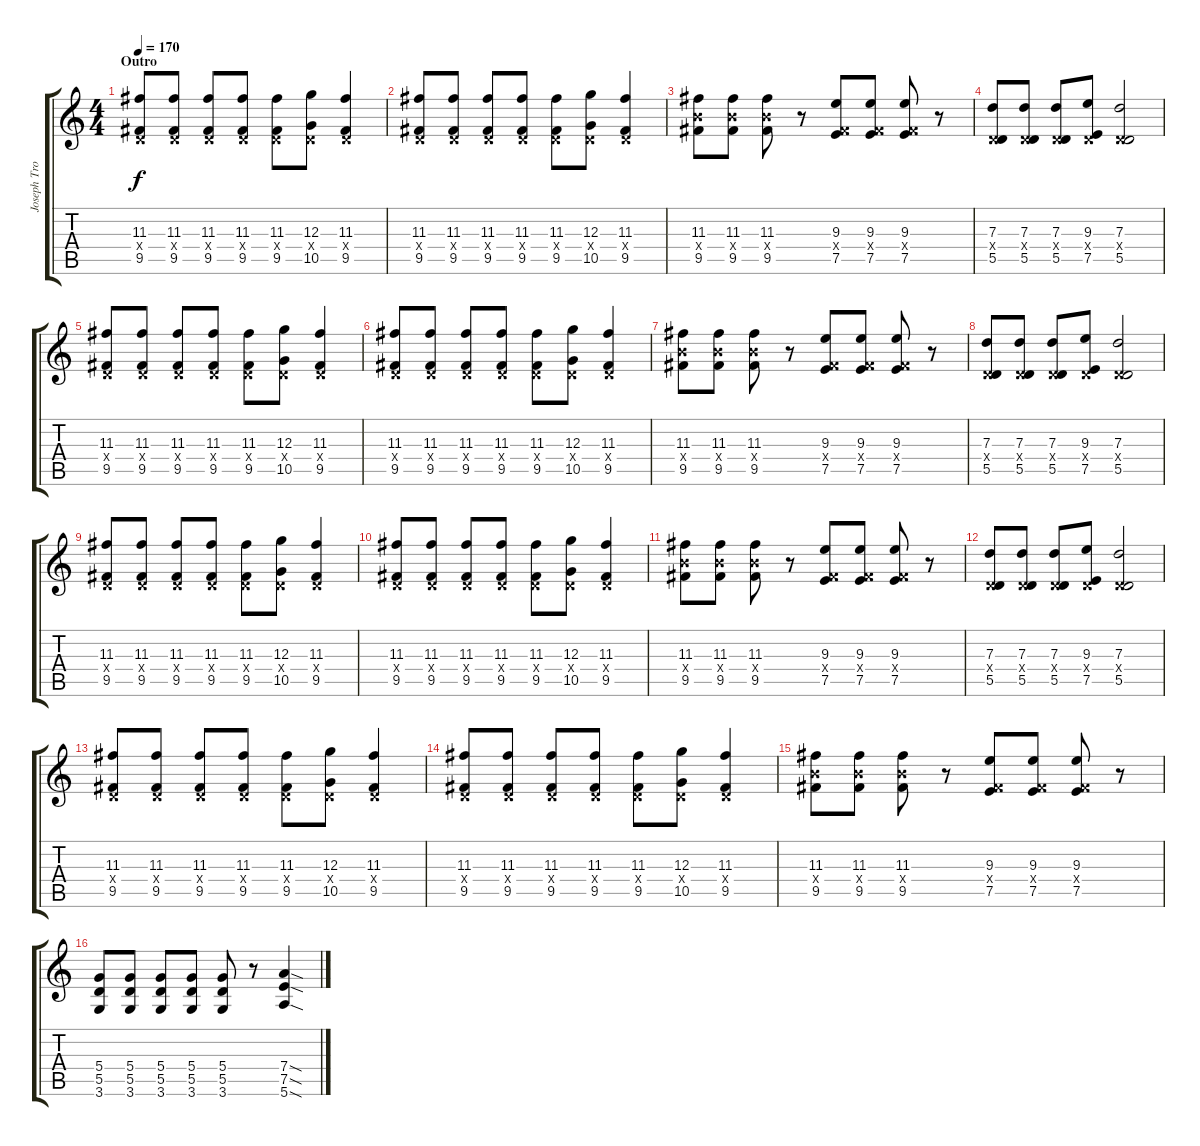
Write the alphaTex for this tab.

\track ("Joseph Trohman (Lead Overdubs)" "Joseph Tro") {instrument distortionguitar}
\staff {score tabs}
\tuning (E4 B3 G3 D3 A2 E2) {hide}
\ts (4 4)
\section ("" "Outro")
\tempo 170
\clef g2
\ks c
(11.3 0.4{x} 9.5).8{dy f} (11.3 0.4{x} 9.5).8 (11.3 0.4{x} 9.5).8 (11.3 0.4{x} 9.5).8 (11.3 0.4{x} 9.5).8 (12.3 0.4{x} 10.5).8 (11.3 0.4{x} 9.5).4 |
(11.3 0.4{x} 9.5).8 (11.3 0.4{x} 9.5).8 (11.3 0.4{x} 9.5).8 (11.3 0.4{x} 9.5).8 (11.3 0.4{x} 9.5).8 (12.3 0.4{x} 10.5).8 (11.3 0.4{x} 9.5).4 |
(11.3 9.4{x} 9.5).8 (11.3 9.4{x} 9.5).8 (11.3 9.4{x} 9.5).8 r.8 (9.3 4.4{x} 7.5).8 (9.3 4.4{x} 7.5).8 (9.3 4.4{x} 7.5).8 r.8 |
(7.3 0.4{x} 5.5).8 (7.3 0.4{x} 5.5).8 (7.3 0.4{x} 5.5).8 (9.3 0.4{x} 7.5).8 (7.3 0.4{x} 5.5).2 |
(11.3 0.4{x} 9.5).8 (11.3 0.4{x} 9.5).8 (11.3 0.4{x} 9.5).8 (11.3 0.4{x} 9.5).8 (11.3 0.4{x} 9.5).8 (12.3 0.4{x} 10.5).8 (11.3 0.4{x} 9.5).4 |
(11.3 0.4{x} 9.5).8 (11.3 0.4{x} 9.5).8 (11.3 0.4{x} 9.5).8 (11.3 0.4{x} 9.5).8 (11.3 0.4{x} 9.5).8 (12.3 0.4{x} 10.5).8 (11.3 0.4{x} 9.5).4 |
(11.3 9.4{x} 9.5).8 (11.3 9.4{x} 9.5).8 (11.3 9.4{x} 9.5).8 r.8 (9.3 4.4{x} 7.5).8 (9.3 4.4{x} 7.5).8 (9.3 4.4{x} 7.5).8 r.8 |
(7.3 0.4{x} 5.5).8 (7.3 0.4{x} 5.5).8 (7.3 0.4{x} 5.5).8 (9.3 0.4{x} 7.5).8 (7.3 0.4{x} 5.5).2 |
(11.3 0.4{x} 9.5).8 (11.3 0.4{x} 9.5).8 (11.3 0.4{x} 9.5).8 (11.3 0.4{x} 9.5).8 (11.3 0.4{x} 9.5).8 (12.3 0.4{x} 10.5).8 (11.3 0.4{x} 9.5).4 |
(11.3 0.4{x} 9.5).8 (11.3 0.4{x} 9.5).8 (11.3 0.4{x} 9.5).8 (11.3 0.4{x} 9.5).8 (11.3 0.4{x} 9.5).8 (12.3 0.4{x} 10.5).8 (11.3 0.4{x} 9.5).4 |
(11.3 9.4{x} 9.5).8 (11.3 9.4{x} 9.5).8 (11.3 9.4{x} 9.5).8 r.8 (9.3 4.4{x} 7.5).8 (9.3 4.4{x} 7.5).8 (9.3 4.4{x} 7.5).8 r.8 |
(7.3 0.4{x} 5.5).8 (7.3 0.4{x} 5.5).8 (7.3 0.4{x} 5.5).8 (9.3 0.4{x} 7.5).8 (7.3 0.4{x} 5.5).2 |
(11.3 0.4{x} 9.5).8 (11.3 0.4{x} 9.5).8 (11.3 0.4{x} 9.5).8 (11.3 0.4{x} 9.5).8 (11.3 0.4{x} 9.5).8 (12.3 0.4{x} 10.5).8 (11.3 0.4{x} 9.5).4 |
(11.3 0.4{x} 9.5).8 (11.3 0.4{x} 9.5).8 (11.3 0.4{x} 9.5).8 (11.3 0.4{x} 9.5).8 (11.3 0.4{x} 9.5).8 (12.3 0.4{x} 10.5).8 (11.3 0.4{x} 9.5).4 |
(11.3 9.4{x} 9.5).8 (11.3 9.4{x} 9.5).8 (11.3 9.4{x} 9.5).8 r.8 (9.3 4.4{x} 7.5).8 (9.3 4.4{x} 7.5).8 (9.3 4.4{x} 7.5).8 r.8 |
(5.4 5.5 3.6).8 (5.4 5.5 3.6).8 (5.4 5.5 3.6).8 (5.4 5.5 3.6).8 (5.4 5.5 3.6).8 r.8 (7.4{sod} 7.5{sod} 5.6{sod}).4
